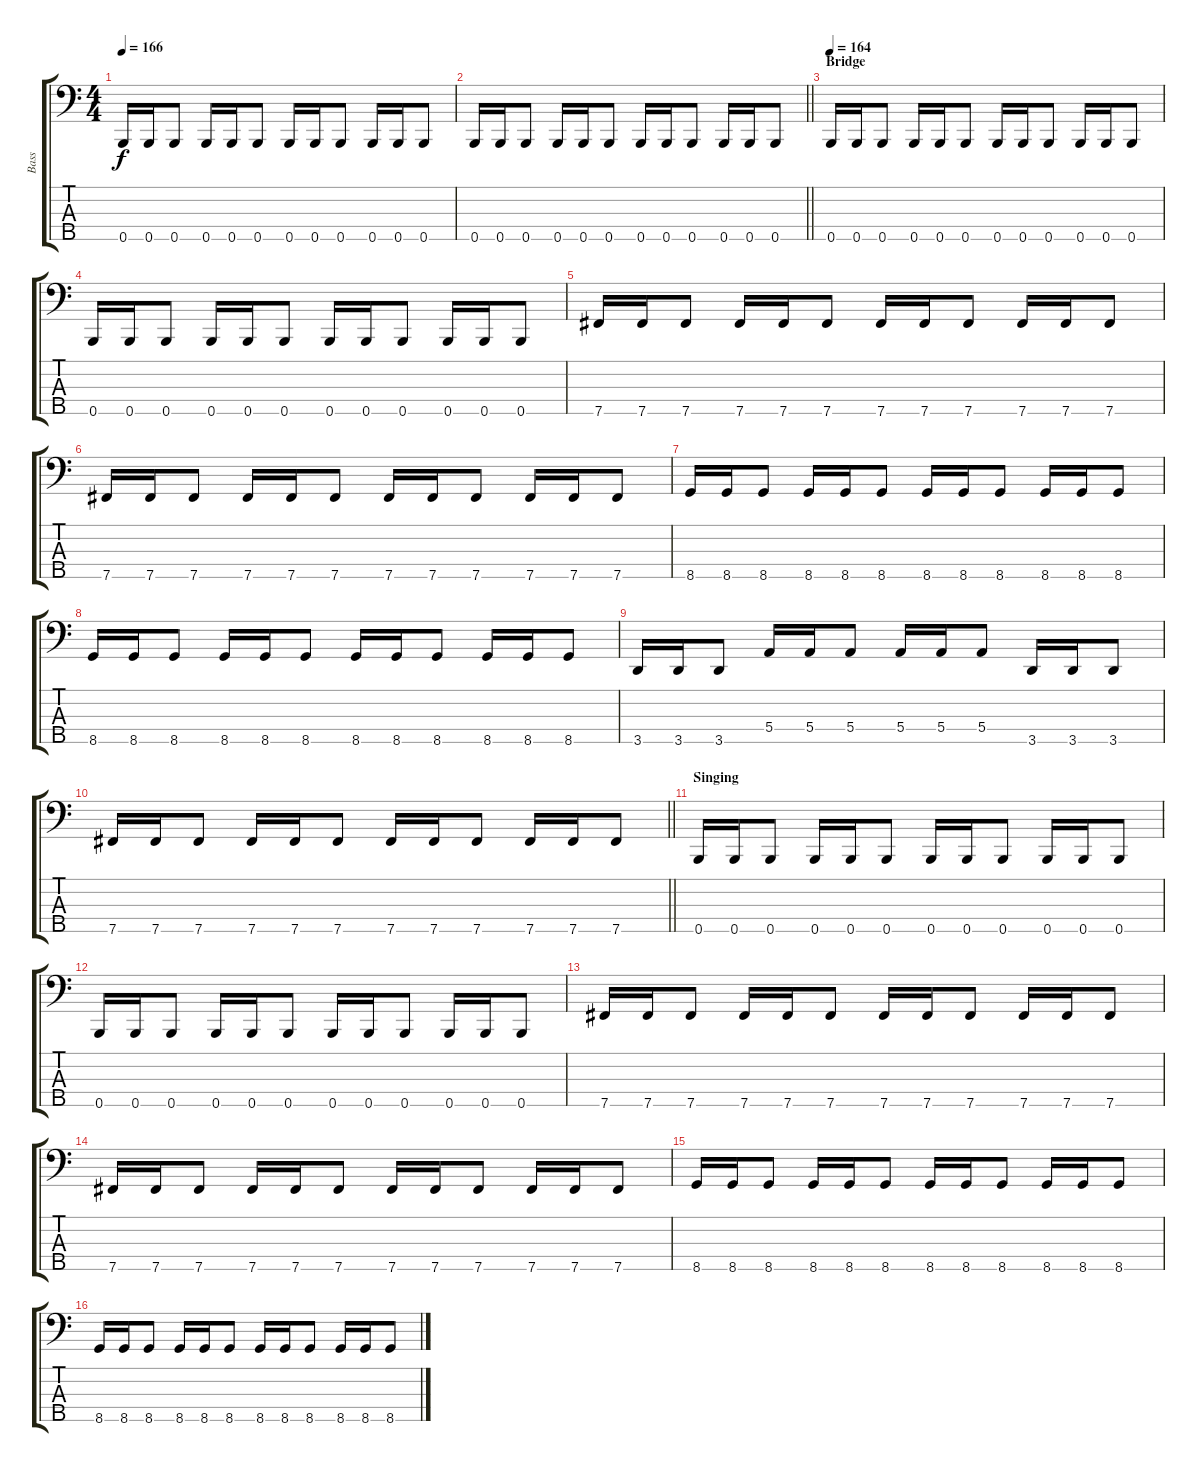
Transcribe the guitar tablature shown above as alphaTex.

\track ("Bass" "Bass") {instrument electricbassfinger}
\staff {score tabs}
\tuning (G2 D2 A1 E1 B0) {hide}
\ts (4 4)
\section ("" "")
\tempo 166
\clef f4
\ks c
0.5.16{dy f} 0.5.16 0.5.8 0.5.16 0.5.16 0.5.8 0.5.16 0.5.16 0.5.8 0.5.16 0.5.16 0.5.8 |
\barLineRight lightlight
0.5.16 0.5.16 0.5.8 0.5.16 0.5.16 0.5.8 0.5.16 0.5.16 0.5.8 0.5.16 0.5.16 0.5.8 |
\section ("" "Bridge")
\tempo 164
0.5.16 0.5.16 0.5.8 0.5.16 0.5.16 0.5.8 0.5.16 0.5.16 0.5.8 0.5.16 0.5.16 0.5.8 |
0.5.16 0.5.16 0.5.8 0.5.16 0.5.16 0.5.8 0.5.16 0.5.16 0.5.8 0.5.16 0.5.16 0.5.8 |
7.5.16 7.5.16 7.5.8 7.5.16 7.5.16 7.5.8 7.5.16 7.5.16 7.5.8 7.5.16 7.5.16 7.5.8 |
7.5.16 7.5.16 7.5.8 7.5.16 7.5.16 7.5.8 7.5.16 7.5.16 7.5.8 7.5.16 7.5.16 7.5.8 |
8.5.16 8.5.16 8.5.8 8.5.16 8.5.16 8.5.8 8.5.16 8.5.16 8.5.8 8.5.16 8.5.16 8.5.8 |
8.5.16 8.5.16 8.5.8 8.5.16 8.5.16 8.5.8 8.5.16 8.5.16 8.5.8 8.5.16 8.5.16 8.5.8 |
3.5.16 3.5.16 3.5.8 5.4.16 5.4.16 5.4.8 5.4.16 5.4.16 5.4.8 3.5.16 3.5.16 3.5.8 |
\barLineRight lightlight
7.5.16 7.5.16 7.5.8 7.5.16 7.5.16 7.5.8 7.5.16 7.5.16 7.5.8 7.5.16 7.5.16 7.5.8 |
\section ("" "Singing")
0.5.16 0.5.16 0.5.8 0.5.16 0.5.16 0.5.8 0.5.16 0.5.16 0.5.8 0.5.16 0.5.16 0.5.8 |
0.5.16 0.5.16 0.5.8 0.5.16 0.5.16 0.5.8 0.5.16 0.5.16 0.5.8 0.5.16 0.5.16 0.5.8 |
7.5.16 7.5.16 7.5.8 7.5.16 7.5.16 7.5.8 7.5.16 7.5.16 7.5.8 7.5.16 7.5.16 7.5.8 |
7.5.16 7.5.16 7.5.8 7.5.16 7.5.16 7.5.8 7.5.16 7.5.16 7.5.8 7.5.16 7.5.16 7.5.8 |
8.5.16 8.5.16 8.5.8 8.5.16 8.5.16 8.5.8 8.5.16 8.5.16 8.5.8 8.5.16 8.5.16 8.5.8 |
8.5.16 8.5.16 8.5.8 8.5.16 8.5.16 8.5.8 8.5.16 8.5.16 8.5.8 8.5.16 8.5.16 8.5.8
